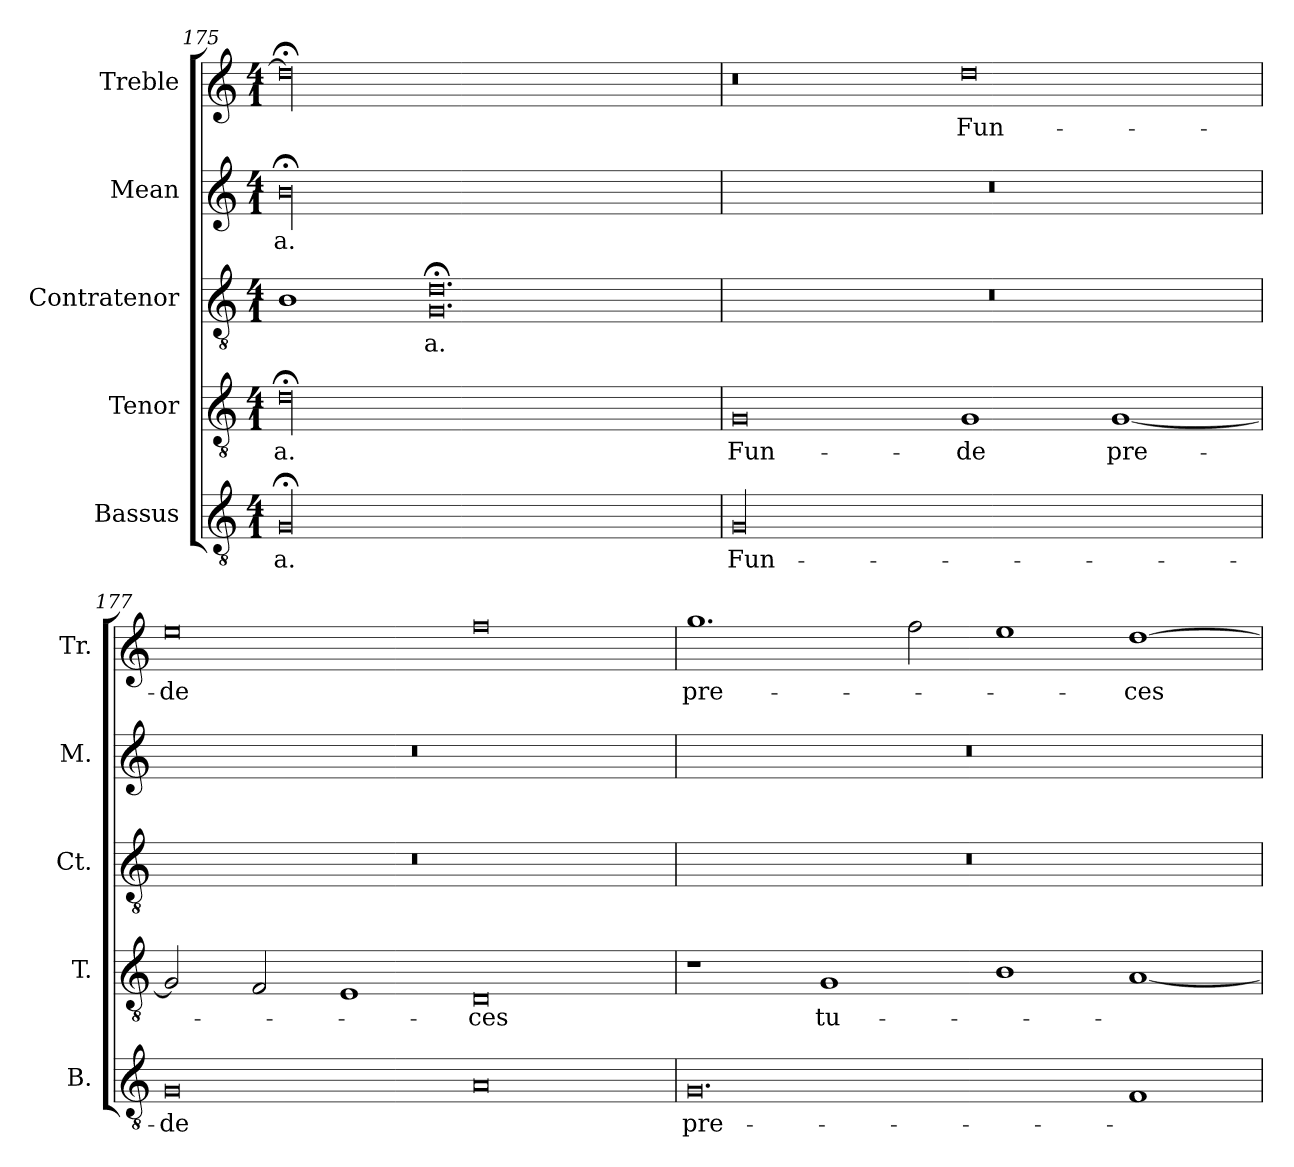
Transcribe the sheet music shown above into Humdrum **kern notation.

**kern	**text	**kern	**text	**kern	**text	**kern	**text	**kern	**text
*part5	*part5	*part4	*part4	*part3	*part3	*part2	*part2	*part1	*part1
*staff5	*staff5	*staff4	*staff4	*staff3	*staff3	*staff2	*staff2	*staff1	*staff1
*I"Bassus	*	*I"Tenor	*	*I"Contratenor	*	*I"Mean	*	*I"Treble	*
*I'B.	*	*I'T.	*	*I'Ct.	*	*I'M.	*	*I'Tr.	*
*clefGv2	*	*clefGv2	*	*clefGv2	*	*clefG2	*	*clefG2	*
*ITrd7c12	*	*ITrd7c12	*	*ITrd7c12	*	*	*	*	*
*k[]	*	*k[]	*	*k[]	*	*k[]	*	*k[]	*
*	*	*	*	*	*	*C:	*	*C:	*
*M4/1	*	*M4/1	*	*M4/1	*	*M4/1	*	*M4/1	*
=175	=175	=175	=175	=175	=175	=175	=175	=175	=175
!	!LO:LY:b:color=#000000	!	!	!	!	!	!	!	!
!	!	!	!LO:LY:b:color=#000000	!	!	!	!	!	!
!	!	!	!	!	!	!	!LO:LY:b:color=#000000	!	!
00GG;i	-a.	00D;i	-a.	1BBi	.	00b;i	-a.	00dd;i]	.
!	!	!	!	!	!LO:LY:b:color=#000000	!	!	!	!
.	.	.	.	0.GGi; 0.Di;	-a.	.	.	.	.
!!LO:LB:g=z
=176	=176	=176	=176	=176	=176	=176	=176	=176	=176
!	!LO:LY:b:color=#000000	!	!	!	!	!	!	!	!
!	!	!	!LO:LY:b:color=#000000	!LO:N:vis=1	!	!LO:N:vis=1	!	!	!
00GGi	Fun-	0GGi	Fun-	00r	.	00r	.	0r	.
!	!	!	!LO:LY:b:color=#000000	!	!	!	!	!	!
!	!	!	!	!	!	!	!	!	!LO:LY:b:color=#000000
.	.	1GGi	-de	.	.	.	.	0ddi	Fun-
!	!	!	!LO:LY:b:color=#000000	!	!	!	!	!	!
.	.	[<1GGi	pre-	.	.	.	.	.	.
=177`	=177`	=177`	=177`	=177`	=177`	=177`	=177`	=177`	=177`
!	!LO:LY:b:color=#000000	!	!	!LO:N:vis=1	!	!LO:N:vis=1	!	!	!
!	!	!	!	!	!	!	!	!	!LO:LY:b:color=#000000
0GGi	-de	2GGi/]	.	00r	.	00r	.	0eei	-de
.	.	2FFi/	.	.	.	.	.	.	.
.	.	1EEi	.	.	.	.	.	.	.
!	!	!	!LO:LY:b:color=#000000	!	!	!	!	!	!
0AAi	.	0DDi	-ces	.	.	.	.	0ffi	.
=178`	=178`	=178`	=178`	=178`	=178`	=178`	=178`	=178`	=178`
!	!LO:LY:b:color=#000000	!	!	!LO:N:vis=1	!	!LO:N:vis=1	!	!	!
!	!	!	!	!	!	!	!	!	!LO:LY:b:color=#000000
0.GGi	pre-	1r	.	00r	.	00r	.	1.ggi	pre-
!	!	!	!LO:LY:b:color=#000000	!	!	!	!	!	!
.	.	1GGi	tu-	.	.	.	.	.	.
.	.	.	.	.	.	.	.	2ffi\	.
.	.	1BBi	.	.	.	.	.	1eei	.
!	!	!	!	!	!	!	!	!	!LO:LY:b:color=#000000
1FFi	.	[<1AAi	.	.	.	.	.	[>1ddi	-ces
=`	=`	=`	=`	=`	=`	=`	=`	=`	=`
*-	*-	*-	*-	*-	*-	*-	*-	*-	*-
